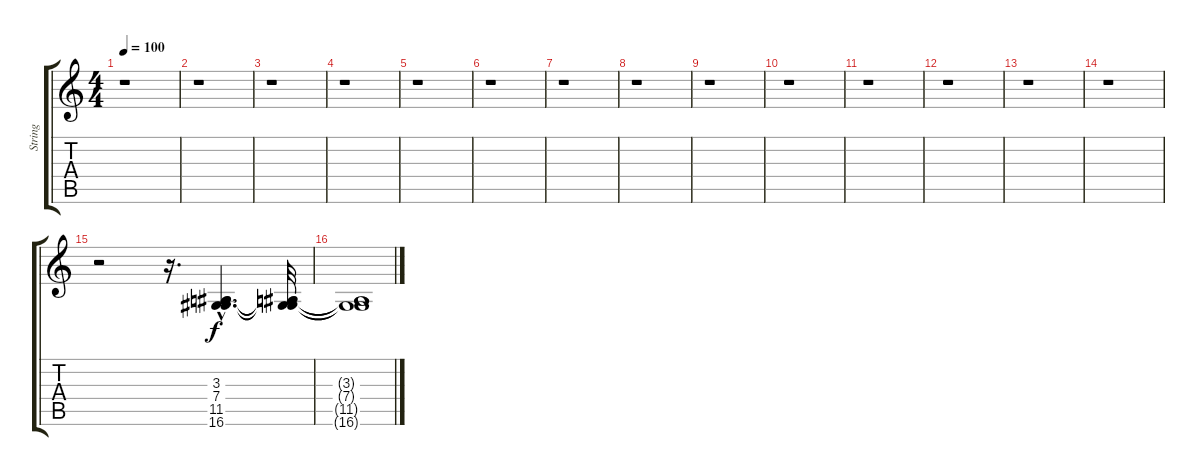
\track ("String" "String") {instrument stringensemble1}
\staff {score tabs}
\tuning (E4 B3 G3 D3 A2 E2) {hide}
\ts (4 4)
\tempo 100
\clef g2
\ks c
r.1{dy f} |
r.1 |
r.1 |
r.1 |
r.1 |
r.1 |
r.1 |
r.1 |
r.1 |
r.1 |
r.1 |
r.1 |
r.1 |
r.1 |
r.2 r.16{d} (3.3{hac} 7.4{hac} 11.5{hac} 16.6{hac}).4{d} (3.3{t} 7.4{t} 11.5{t} 16.6{t}).32 |
(3.3{t} 7.4{t} 11.5{t} 16.6{t}).1
